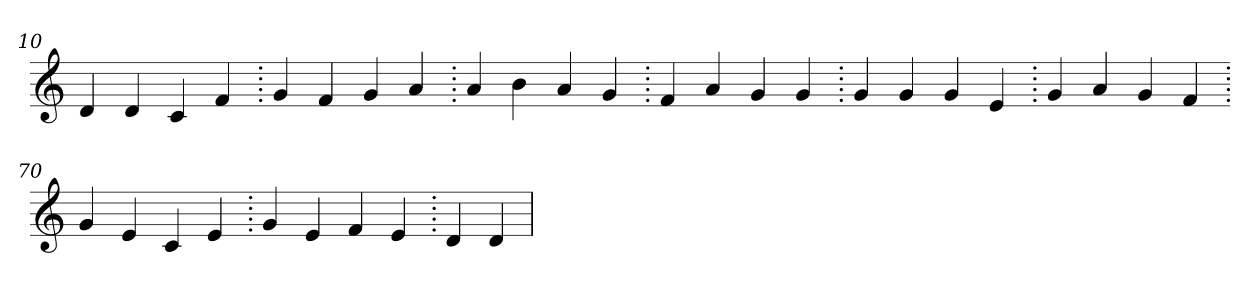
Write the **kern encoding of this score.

**kern
*part1
*staff1
*clefG2
=10.
4d
4d
4c
4f
=20.
4g
4f
4g
4a
=30.
4a
4b
4a
4g
=40.
4f
4a
4g
4g
=50.
4g
4g
4g
4e
=60.
4g
4a
4g
4f
=70.
4g
4e
4c
4e
=80.
4g
4e
4f
4e
=90.
4d
4d
=
*-
